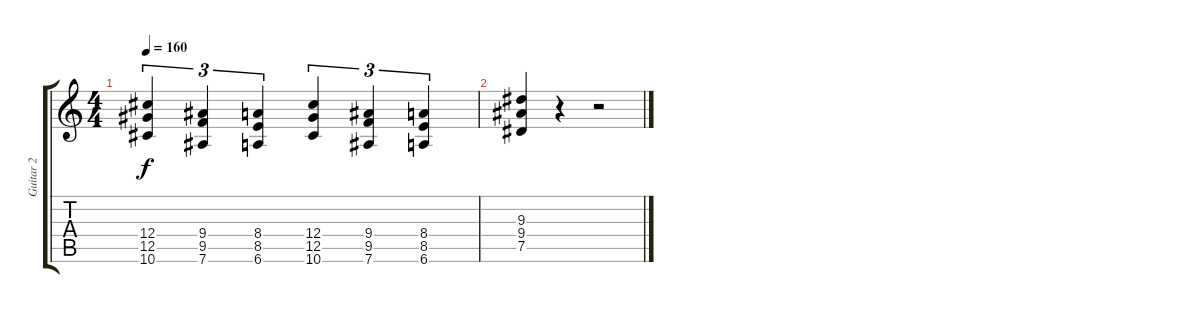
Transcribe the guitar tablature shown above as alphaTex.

\track ("Guitar 2" "Guitar 2") {instrument overdrivenguitar}
\staff {score tabs}
\tuning (Eb4 Bb3 Gb3 Db3 Ab2 Eb2) {hide}
\ts (4 4)
\tempo 160
\clef g2
\ks c
(12.4 12.5 10.6).4{tu (3 2) dy f} (9.4 9.5 7.6).4{tu (3 2)} (8.4 8.5 6.6).4{tu (3 2)} (12.4 12.5 10.6).4{tu (3 2)} (9.4 9.5 7.6).4{tu (3 2)} (8.4 8.5 6.6).4{tu (3 2)} |
(9.3 9.4 7.5).4 r.4 r.2
